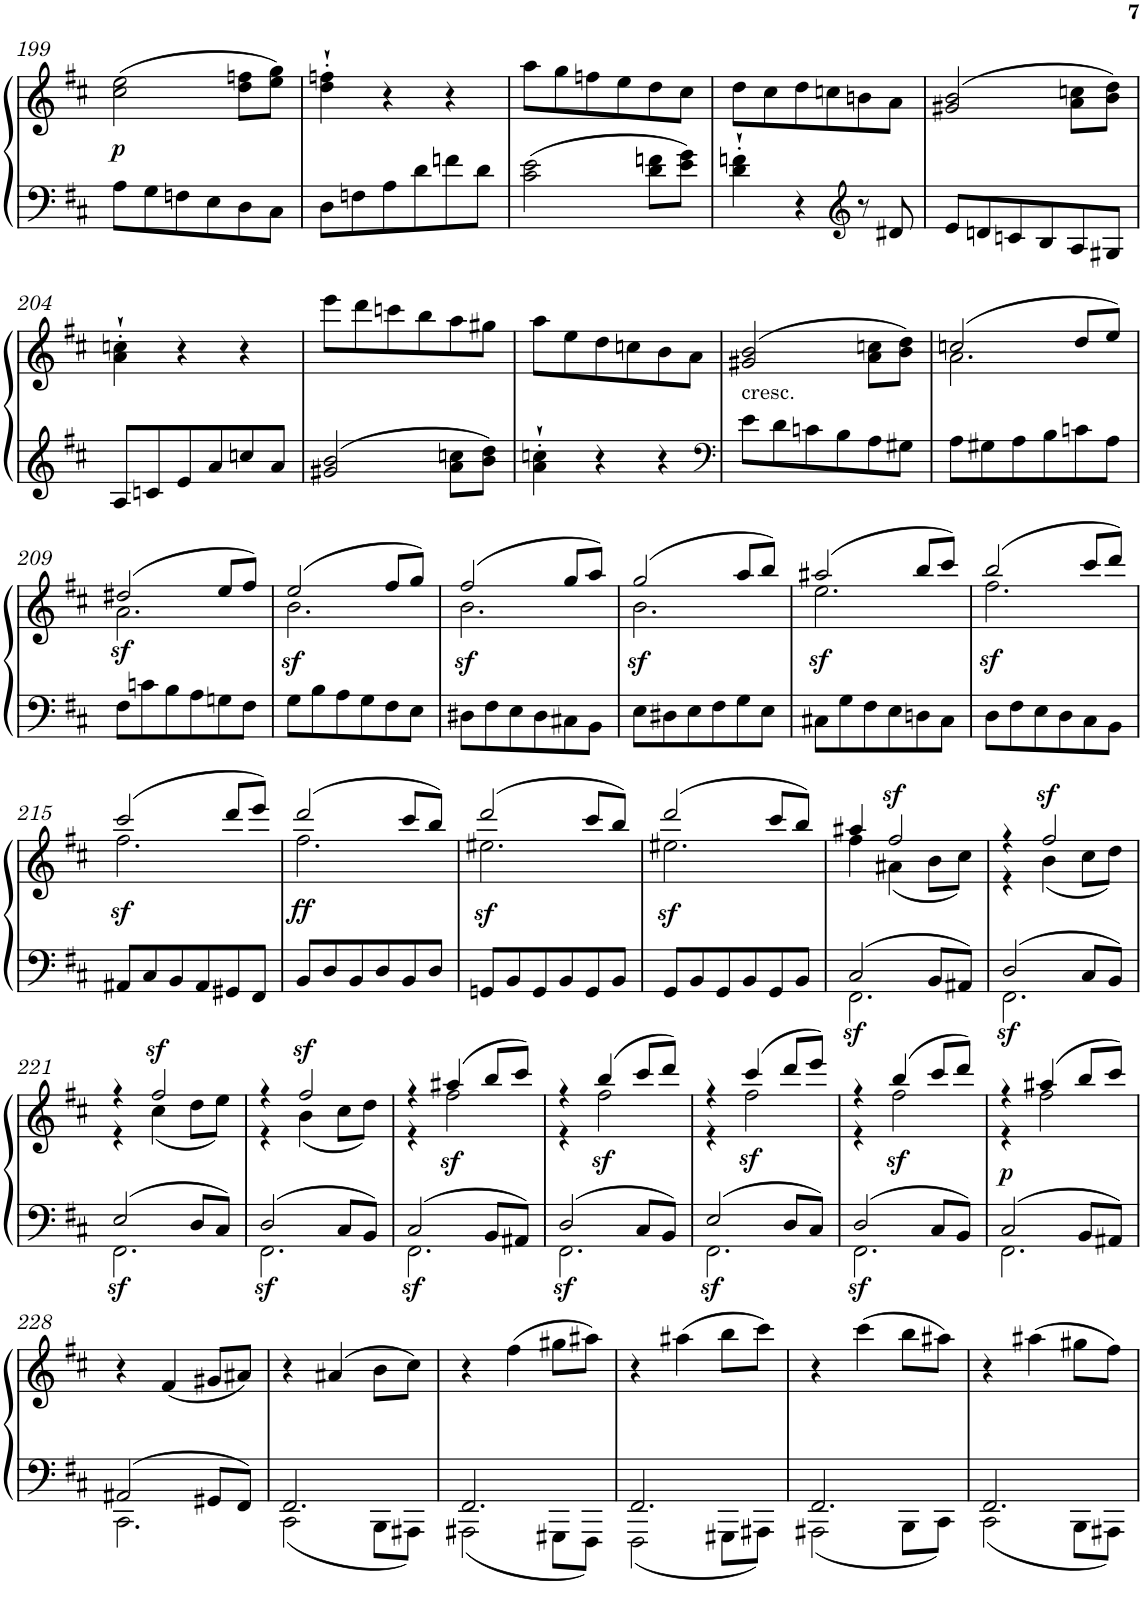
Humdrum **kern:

**kern	**kern	**dynam
*part1	*part1	*part1
*staff2	*staff1	*staff1/2
*I"Piano	*	*
*I'Pno	*	*
!!LO:PB:g=z
*clefF4	*clefG2	*
*k[f#c#]	*k[f#c#]	*
*D:	*D:	*
*M3/4	*M3/4	*
=199	=199	=199
!	!	!LO:DY:b
8A\L	(>2cc#\ 2ee\	p
8G\	.	.
8Fn\	.	.
8E\	.	.
8D\	8dd\ 8ffn\L	.
8C#\J	8ee\ 8gg\J)	.
=200	=200	=200
8D\L	4dd\'` 4ffn\'`	.
8Fn\	.	.
8A\	4r	.
8d\	.	.
8fn\	4r	.
8d\J	.	.
=201	=201	=201
2c#\ 2e\	8aa\L	.
.	8gg\	.
.	8ffn\	.
.	8ee\	.
8d\ 8fn\L	8dd\	.
8e\ 8g\J	8cc#\J	.
=202	=202	=202
4d\'` 4fn\'`	8dd\L	.
.	8cc#\	.
4r	8dd\	.
.	8ccn\	.
*clefG2	*	*
8r	8bn\	.
8d#X/	8a\J	.
=203	=203	=203
8e/L	(>2g#X/ 2b/	.
8dn/	.	.
8cn/	.	.
8B/	.	.
8A/	8a\ 8ccn\L	.
8G#X/J	8b\ 8dd\J)	.
!!LO:LB:g=z
=204	=204	=204
8A/L	4a\'` 4ccn\'`	.
8cn/	.	.
8e/	4r	.
8a/	.	.
8ccn/	4r	.
8a/J	.	.
=205	=205	=205
2g#X/ 2b/	8eee\L	.
.	8ddd\	.
.	8cccn\	.
.	8bb\	.
8a\ 8ccn\L	8aa\	.
8b\ 8dd\J	8gg#X\J	.
=206	=206	=206
4a\'` 4ccn\'`	8aa\L	.
.	8ee\	.
4r	8dd\	.
.	8ccn\	.
4r	8b\	.
.	8a\J	.
=207	=207	=207
*clefF4	*	*
!	!LO:TX:b:t=cresc.	!
8e\L	(>2g#X/ 2b/	.
8d\	.	.
8cn\	.	.
8B\	.	.
8A\	8a\ 8ccn\L	.
8G#X\J	8b\ 8dd\J)	.
=208	=208	=208
*	*^	*
8A\L	(>2ccn/	2.a\	.
8G#X\	.	.	.
8A\	.	.	.
8B\	.	.	.
8cn\	8dd/L	.	.
8A\J	8ee/J)	.	.
!!LO:LB:g=z	!!
=209	=209	=209	=209
!	!	!	!LO:DY:b
8F#\L	(>2dd#X/	2.a\	sf
8cn\	.	.	.
8B\	.	.	.
8A\	.	.	.
8Gn\	8ee/L	.	.
8F#\J	8ff#/J)	.	.
=210	=210	=210	=210
!	!	!	!LO:DY:b
8G\L	(>2ee/	2.b\	sf
8B\	.	.	.
8A\	.	.	.
8G\	.	.	.
8F#\	8ff#/L	.	.
8E\J	8gg/J)	.	.
=211	=211	=211	=211
!	!	!	!LO:DY:b
8D#X\L	(>2ff#/	2.b\	sf
8F#\	.	.	.
8E\	.	.	.
8D#\	.	.	.
8C#X\	8gg/L	.	.
8BB\J	8aa/J)	.	.
=212	=212	=212	=212
!	!	!	!LO:DY:b
8E\L	(>2gg/	2.b\	sf
8D#X\	.	.	.
8E\	.	.	.
8F#\	.	.	.
8G\	8aa/L	.	.
8E\J	8bb/J)	.	.
=213	=213	=213	=213
!	!	!	!LO:DY:b
8C#X\L	(>2aa#X/	2.ee\	sf
8G\	.	.	.
8F#\	.	.	.
8E\	.	.	.
8Dn\	8bb/L	.	.
8C#\J	8ccc#/J)	.	.
=214	=214	=214	=214
!	!	!	!LO:DY:b
8D\L	(>2bb/	2.ff#\	sf
8F#\	.	.	.
8E\	.	.	.
8D\	.	.	.
8C#\	8ccc#/L	.	.
8BB\J	8ddd/J)	.	.
!!LO:LB:g=z	!!
=215	=215	=215	=215
!	!	!	!LO:DY:b
8AA#X/L	(>2ccc#/	2.ff#\	sf
8C#/	.	.	.
8BB/	.	.	.
8AA#/	.	.	.
8GG#X/	8ddd/L	.	.
8FF#/J	8eee/J)	.	.
=216	=216	=216	=216
!	!	!	!LO:DY:b
8BB/L	(>2ddd/	2.ff#\	ff
8D/	.	.	.
8BB/	.	.	.
8D/	.	.	.
8BB/	8ccc#/L	.	.
8D/J	8bb/J)	.	.
=217	=217	=217	=217
!	!	!	!LO:DY:b
8GGn/L	(>2ddd/	2.ee#X\	sf
8BB/	.	.	.
8GG/	.	.	.
8BB/	.	.	.
8GG/	8ccc#/L	.	.
8BB/J	8bb/J)	.	.
=218	=218	=218	=218
!	!	!	!LO:DY:b
8GG/L	(>2ddd/	2.ee#X\	sf
8BB/	.	.	.
8GG/	.	.	.
8BB/	.	.	.
8GG/	8ccc#/L	.	.
8BB/J	8bb/J)	.	.
=219	=219	=219	=219
*^	*	*	*
!	!	!	!	!LO:DY:b=2
2C#/	2.FF#\	4aa#X/	4ff#\	sf
!	!	!	!	!LO:DY:a
.	.	2ff#/	(<4a#X\	sf
8BB/L	.	.	8b\L	.
8AA#X/J	.	.	8cc#\J)	.
=220	=220	=220	=220	=220
!	!	!	!	!LO:DY:b=2
2D/	2.FF#\	4r	4r	sf
!	!	!	!	!LO:DY:a
.	.	2ff#/	(<4b\	sf
8C#/L	.	.	8cc#\L	.
8BB/J	.	.	8dd\J)	.
!!LO:LB:g=z	!!
=221	=221	=221	=221	=221
!	!	!	!	!LO:DY:b=2
2E/	2.FF#\	4r	4r	sf
!	!	!	!	!LO:DY:a
.	.	2ff#/	(<4cc#\	sf
8D/L	.	.	8dd\L	.
8C#/J	.	.	8ee\J)	.
=222	=222	=222	=222	=222
!	!	!	!	!LO:DY:b=2
2D/	2.FF#\	4r	4r	sf
!	!	!	!	!LO:DY:a
.	.	2ff#/	(<4b\	sf
8C#/L	.	.	8cc#\L	.
8BB/J	.	.	8dd\J)	.
=223	=223	=223	=223	=223
!	!	!	!	!LO:DY:b=2
2C#/	2.FF#\	4r	4r	sf
!	!	!	!	!LO:DY:b
.	.	(>4aa#X/	2ff#\	sf
8BB/L	.	8bb/L	.	.
8AA#X/J	.	8ccc#/J)	.	.
=224	=224	=224	=224	=224
!	!	!	!	!LO:DY:b=2
2D/	2.FF#\	4r	4r	sf
!	!	!	!	!LO:DY:b
.	.	(>4bb/	2ff#\	sf
8C#/L	.	8ccc#/L	.	.
8BB/J	.	8ddd/J)	.	.
=225	=225	=225	=225	=225
!	!	!	!	!LO:DY:b=2
2E/	2.FF#\	4r	4r	sf
!	!	!	!	!LO:DY:b
.	.	(>4ccc#/	2ff#\	sf
8D/L	.	8ddd/L	.	.
8C#/J	.	8eee/J)	.	.
=226	=226	=226	=226	=226
!	!	!	!	!LO:DY:b=2
2D/	2.FF#\	4r	4r	sf
!	!	!	!	!LO:DY:b
.	.	(>4bb/	2ff#\	sf
8C#/L	.	8ccc#/L	.	.
8BB/J	.	8ddd/J)	.	.
=227	=227	=227	=227	=227
!	!	!	!	!LO:DY:b
2C#/	2.FF#\	4r	4r	p
.	.	(>4aa#X/	2ff#\	.
8BB/L	.	8bb/L	.	.
8AA#X/J	.	8ccc#/J)	.	.
*	*	*v	*v	*
!!LO:LB:g=z
=228	=228	=228	=228
2AA#X/	2.CC#\	4r	.
.	.	(<4f#/	.
8GG#X/L	.	8g#X/L	.
8FF#/J	.	8a#X/J)	.
=229	=229	=229	=229
2.FF#/	2CC#\	4r	.
.	.	(>4a#X/	.
.	8BBB\L	8b\L	.
.	8AAA#X\J	8cc#\J)	.
=230	=230	=230	=230
2.FF#/	2AAA#X\	4r	.
.	.	(>4ff#\	.
.	8GGG#X\L	8gg#X\L	.
.	8FFF#\J	8aa#X\J)	.
=231	=231	=231	=231
2.FF#/	2FFF#\	4r	.
.	.	(>4aa#X\	.
.	8GGG#X\L	8bb\L	.
.	8AAA#X\J	8ccc#\J)	.
=232	=232	=232	=232
2.FF#/	2AAA#X\	4r	.
.	.	(>4ccc#\	.
.	8BBB\L	8bb\L	.
.	8CC#\J	8aa#X\J)	.
=233	=233	=233	=233
2.FF#/	2CC#\	4r	.
.	.	(>4aa#X\	.
.	8BBB\L	8gg#X\L	.
.	8AAA#X\J	8ff#\J)	.
*v	*v	*	*
=	=	=
*-	*-	*-
